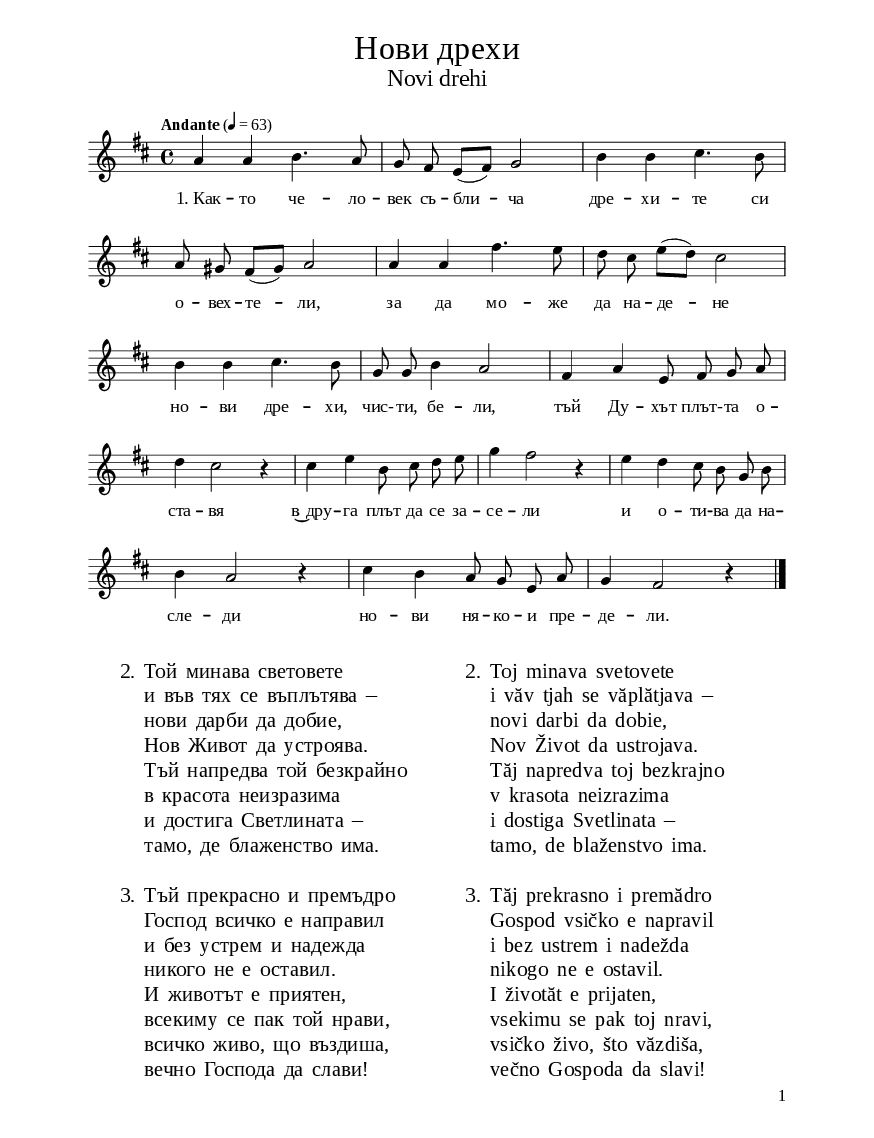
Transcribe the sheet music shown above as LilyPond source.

\version "2.24.2"

% include paper part and global functions
\include "include/globals.ily"

\bookpart {
  \label #'ref062
  \tocItem \markup "Нови дрехи – Novi drehi"
  \include "include/bookpart-paper.ily"
  \score {
    \include "include/score-layout.ily"

    \new Voice \absolute  {
      \clef treble
      \key d \major
      \time 4/4
      \tempoFunc "Andante" 4 "63"
      \autoBeamOff
      a'4 a' b'4. a'8 | g'8 fis' e' ( [ fis' ] ) g'2 | b'4 b' cis''4. b'8 | \break
      a'8 gis'  fis' ([ gis'] )  a'2 | a'4 a' fis''4. e''8 | d''8 cis''  e'' ( [ d''] ) cis''2 \break |
      b'4 b' cis''4. b'8 | g'8 g'  b'4  a'2 | fis'4 a' e'8 fis' g' a' \break |
      d''4 cis''2 r4 | cis''4 e'' b'8 cis'' d'' e'' | g''4 fis''2 r4 | e''4 d'' cis''8 b' g' b' | \break  b'4 a'2 r4 | cis''4 b'  a'8 g' e' a' | g'4 fis'2 r4 \break | \bar "|."
    }

    \addlyrics {
      "1. Как" -- то че -- ло -- век съ -- бли -- ча дре -- хи -- те си
      о -- вех -- те -- ли, за да мо -- же да на  -- де -- не
      но -- ви дре -- хи, "чис-" -- ти, бе -- ли, тъй Ду -- хът "плът-" -- та о --
      ста -- вя в~дру -- га плът да се за -- се -- ли и о --
      ти -- ва да на -- сле -- ди но -- ви ня -- ко -- и пре -- де -- ли.
    }

    \header {
      title = \titleFunc "Нови дрехи" "Novi drehi"
    }

    \midi{}

  } % score

  \markup \empty-one

  \markup \fontsize #bgCoupletFontSize {
    \hspace #3
    \override #`(baseline-skip . ,bgCoupletBaselineSkip)
    \column {

      \line {   2. Той минава световете}

      \line {   "   "и във тях се въплътява –}

      \line {   "   "нови дарби да добие,}

      \line {   "   "Нов Живот да устроява.}

      \line {   "   "Тъй напредва той безкрайно}

      \line {   "   "в красота неизразима}

      \line {   "   "и достига Светлината – }

      \line {   "   "тамо, де блаженство има.}

      \line {   "   "}

      \line {   3. Тъй прекрасно и премъдро}

      \line {   "   "Господ всичко е направил}

      \line {   "   "и без устрем и надежда}

      \line {   "   "никого не е оставил.}

      \line {   "   "И животът е приятен,}

      \line {   "   "всекиму се пак той нрави,}

      \line {   "   "всичко живо, що въздиша, }

      \line {   "   "вечно Господа да слави! }
    }

    \hspace #5
    \override #`(baseline-skip . ,bgCoupletBaselineSkip)
    \column {

      \line {   2. Toj minava svetovete}

      \line {   "   "i văv tjah se văplătjava –}

      \line {   "   "novi darbi da dobie,}

      \line {   "   "Nov Život da ustrojava.}

      \line {   "   "Tăj napredva toj bezkrajno}

      \line {   "   "v krasota neizrazima}

      \line {   "   "i dostiga Svetlinata – }

      \line {   "   "tamo, de blaženstvo ima.}

      \line {   "   "}

      \line {   3. Tăj prekrasno i premădro}

      \line {   "   "Gospod vsičko e napravil}

      \line {   "   "i bez ustrem i nadežda}

      \line {   "   "nikogo ne e ostavil.}

      \line {   "   "I životăt e prijaten,}

      \line {   "   "vsekimu se pak toj nravi,}

      \line {   "   "vsičko živo, što văzdiša, }

      \line {   "   "večno Gospoda da slavi! }
    } %column
  } % markup



  % include foreign translation(s) of the song
  

} % bookpart
